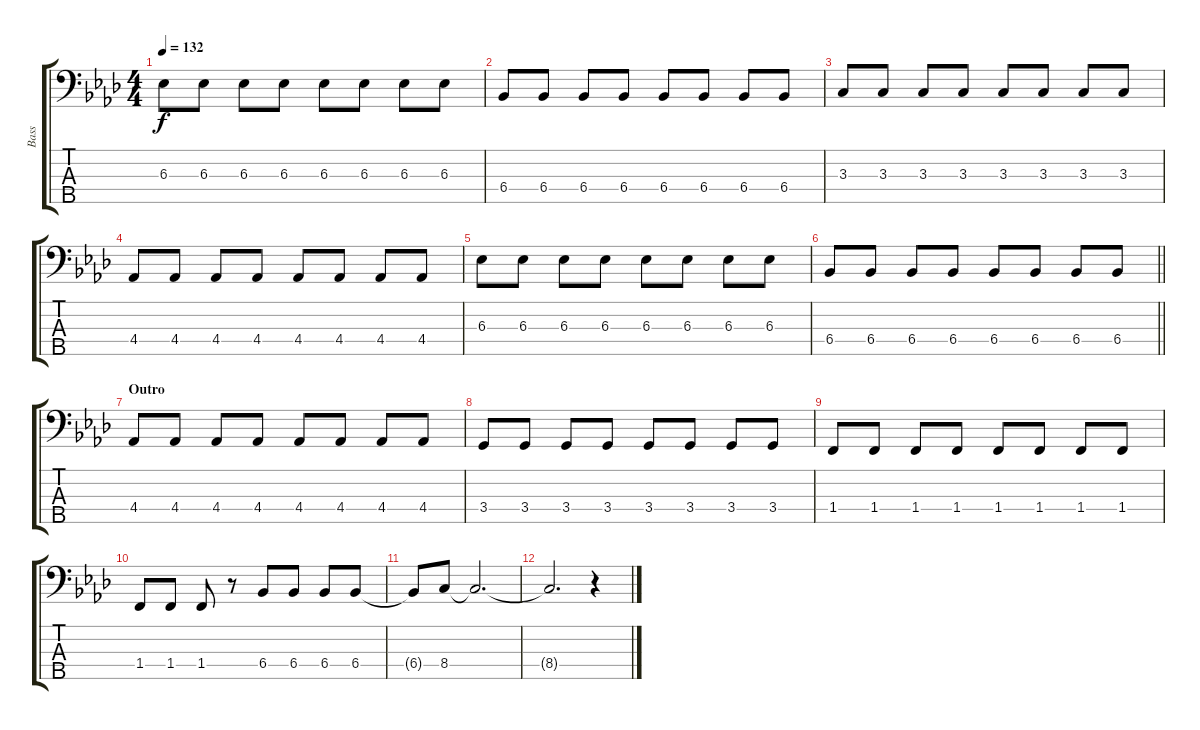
\track ("Bass" "Bass") {instrument electricbasspick}
\staff {score tabs}
\tuning (G2 D2 A1 E1 B0) {hide}
\ts (4 4)
\tempo 132
\clef f4
\ks ab
6.3.8{dy f} 6.3.8 6.3.8 6.3.8 6.3.8 6.3.8 6.3.8 6.3.8 |
6.4.8 6.4.8 6.4.8 6.4.8 6.4.8 6.4.8 6.4.8 6.4.8 |
3.3.8 3.3.8 3.3.8 3.3.8 3.3.8 3.3.8 3.3.8 3.3.8 |
4.4.8 4.4.8 4.4.8 4.4.8 4.4.8 4.4.8 4.4.8 4.4.8 |
6.3.8 6.3.8 6.3.8 6.3.8 6.3.8 6.3.8 6.3.8 6.3.8 |
\barLineRight lightlight
6.4.8 6.4.8 6.4.8 6.4.8 6.4.8 6.4.8 6.4.8 6.4.8 |
\section ("" "Outro")
4.4.8 4.4.8 4.4.8 4.4.8 4.4.8 4.4.8 4.4.8 4.4.8 |
3.4.8 3.4.8 3.4.8 3.4.8 3.4.8 3.4.8 3.4.8 3.4.8 |
1.4.8 1.4.8 1.4.8 1.4.8 1.4.8 1.4.8 1.4.8 1.4.8 |
1.4.8 1.4.8 1.4.8 r.8 6.4.8 6.4.8 6.4.8 6.4.8 |
6.4{t}.8 8.4.8 8.4{t}.2{d} |
8.4{t}.2{d} r.4
